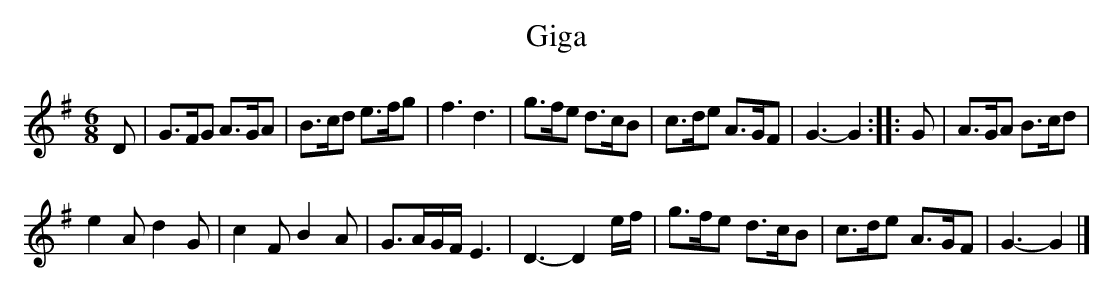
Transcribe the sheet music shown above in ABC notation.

X:1
T:Giga
M:6/8
K:Gmaj
D|G>FG A>GA|B>cd e>fg|f3d3|g>fe d>cB|c>de A>GF|G3-G2:||:G|A>GA B>cd|
e2Ad2G|c2FB2A|G>AG/F/E3|D3-D2e/f/|g>fe d>cB|c>de A>GF|G3-G2|]
